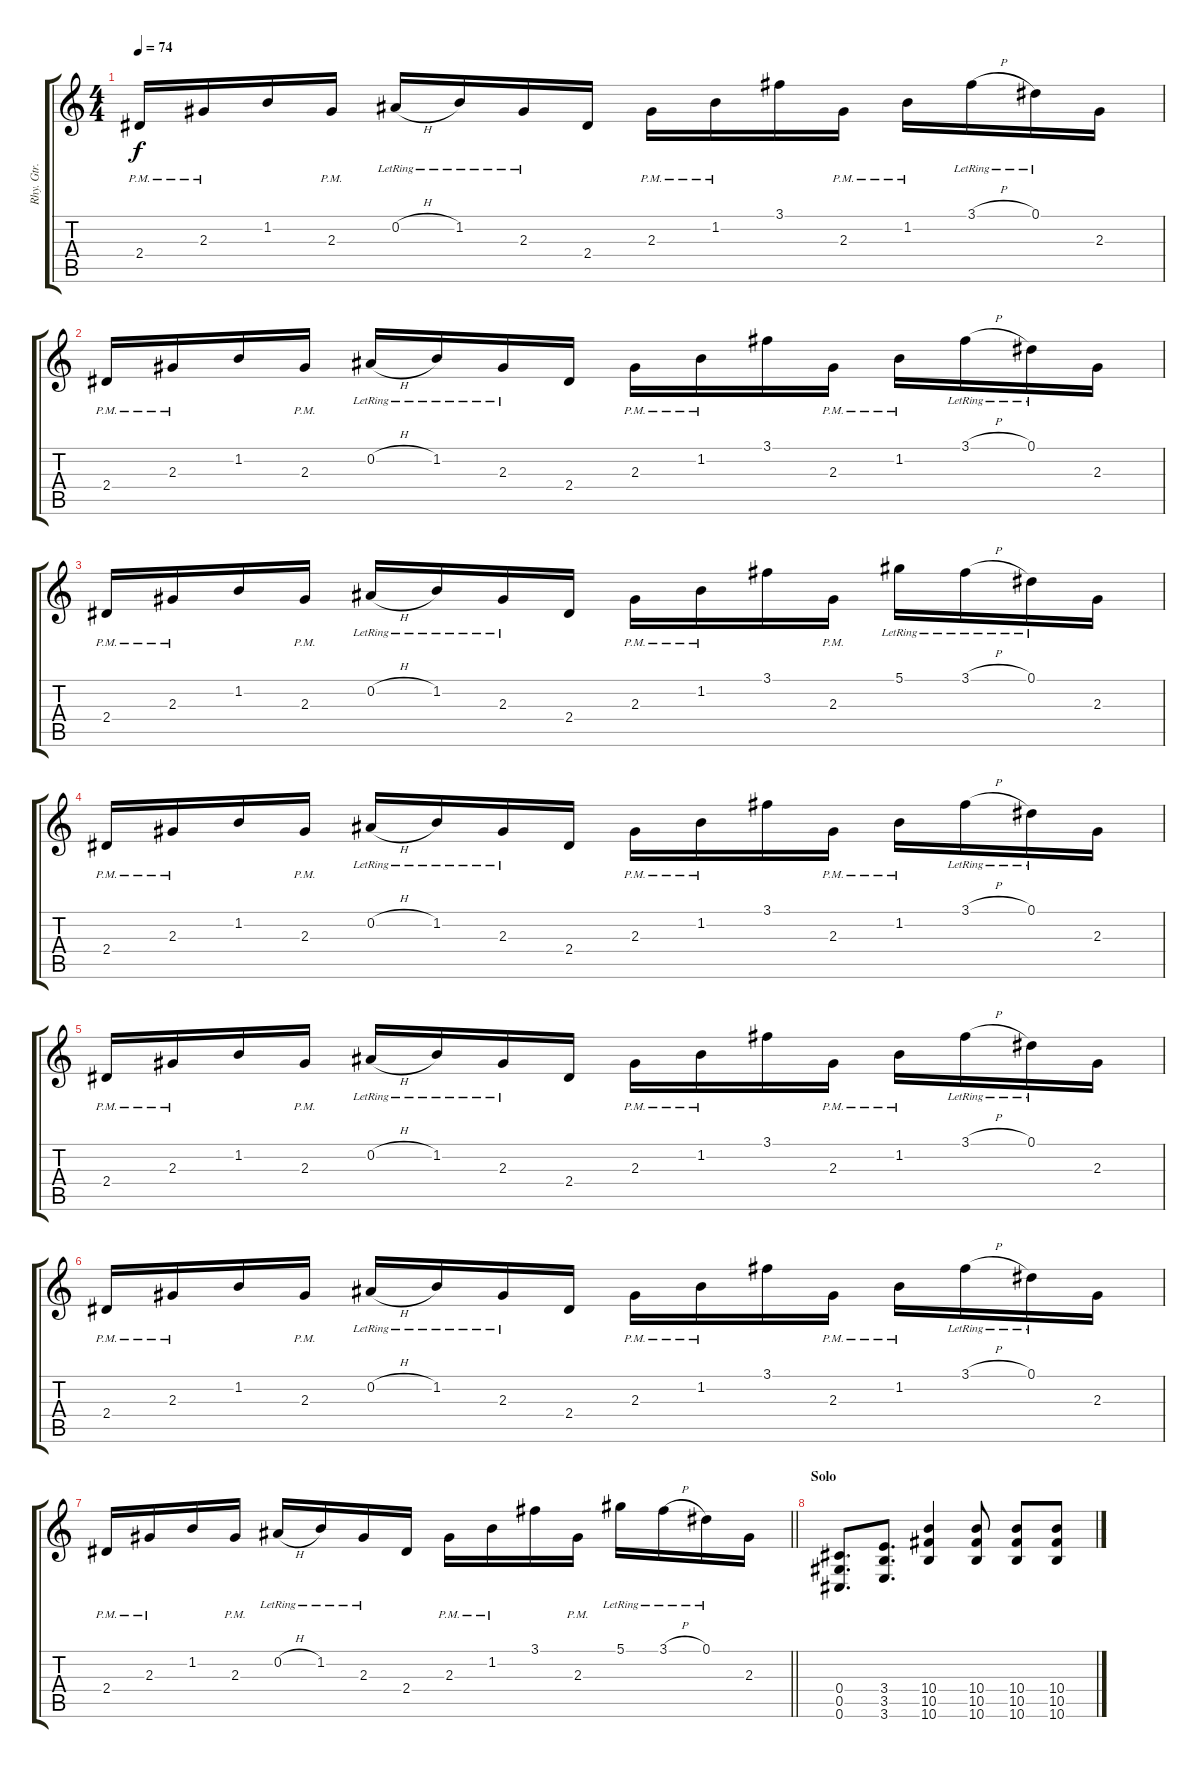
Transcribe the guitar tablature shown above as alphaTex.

\track ("Rhy. Gtr. 1" "Rhy. Gtr. ") {instrument distortionguitar}
\staff {score tabs}
\tuning (Eb4 Bb3 Gb3 Db3 Ab2 Db2) {hide}
\ts (4 4)
\tempo 74
\clef g2
\ks c
2.4{pm}.16{dy f} 2.3{pm}.16 1.2.16 2.3{pm}.16 0.2{h lr}.16 1.2{lr}.16 2.3{lr}.16 2.4.16 2.3{pm}.16 1.2{pm}.16 3.1.16 2.3{pm}.16 1.2{pm}.16 3.1{h lr}.16 0.1{lr}.16 2.3.16 |
2.4{pm}.16 2.3{pm}.16 1.2.16 2.3{pm}.16 0.2{h lr}.16 1.2{lr}.16 2.3{lr}.16 2.4.16 2.3{pm}.16 1.2{pm}.16 3.1.16 2.3{pm}.16 1.2{pm}.16 3.1{h lr}.16 0.1{lr}.16 2.3.16 |
2.4{pm}.16 2.3{pm}.16 1.2.16 2.3{pm}.16 0.2{h lr}.16 1.2{lr}.16 2.3{lr}.16 2.4.16 2.3{pm}.16 1.2{pm}.16 3.1.16 2.3{pm}.16 5.1{lr}.16 3.1{h lr}.16 0.1{lr}.16 2.3.16 |
2.4{pm}.16 2.3{pm}.16 1.2.16 2.3{pm}.16 0.2{h lr}.16 1.2{lr}.16 2.3{lr}.16 2.4.16 2.3{pm}.16 1.2{pm}.16 3.1.16 2.3{pm}.16 1.2{pm}.16 3.1{h lr}.16 0.1{lr}.16 2.3.16 |
2.4{pm}.16 2.3{pm}.16 1.2.16 2.3{pm}.16 0.2{h lr}.16 1.2{lr}.16 2.3{lr}.16 2.4.16 2.3{pm}.16 1.2{pm}.16 3.1.16 2.3{pm}.16 1.2{pm}.16 3.1{h lr}.16 0.1{lr}.16 2.3.16 |
2.4{pm}.16 2.3{pm}.16 1.2.16 2.3{pm}.16 0.2{h lr}.16 1.2{lr}.16 2.3{lr}.16 2.4.16 2.3{pm}.16 1.2{pm}.16 3.1.16 2.3{pm}.16 1.2{pm}.16 3.1{h lr}.16 0.1{lr}.16 2.3.16 |
\barLineRight lightlight
2.4{pm}.16 2.3{pm}.16 1.2.16 2.3{pm}.16 0.2{h lr}.16 1.2{lr}.16 2.3{lr}.16 2.4.16 2.3{pm}.16 1.2{pm}.16 3.1.16 2.3{pm}.16 5.1{lr}.16 3.1{h lr}.16 0.1{lr}.16 2.3.16 |
\section ("" "Solo")
(0.4 0.5 0.6).8{d} (3.4 3.5 3.6).8{d} (10.4 10.5 10.6).4 (10.4 10.5 10.6).8 (10.4 10.5 10.6).8 (10.4 10.5 10.6).8
